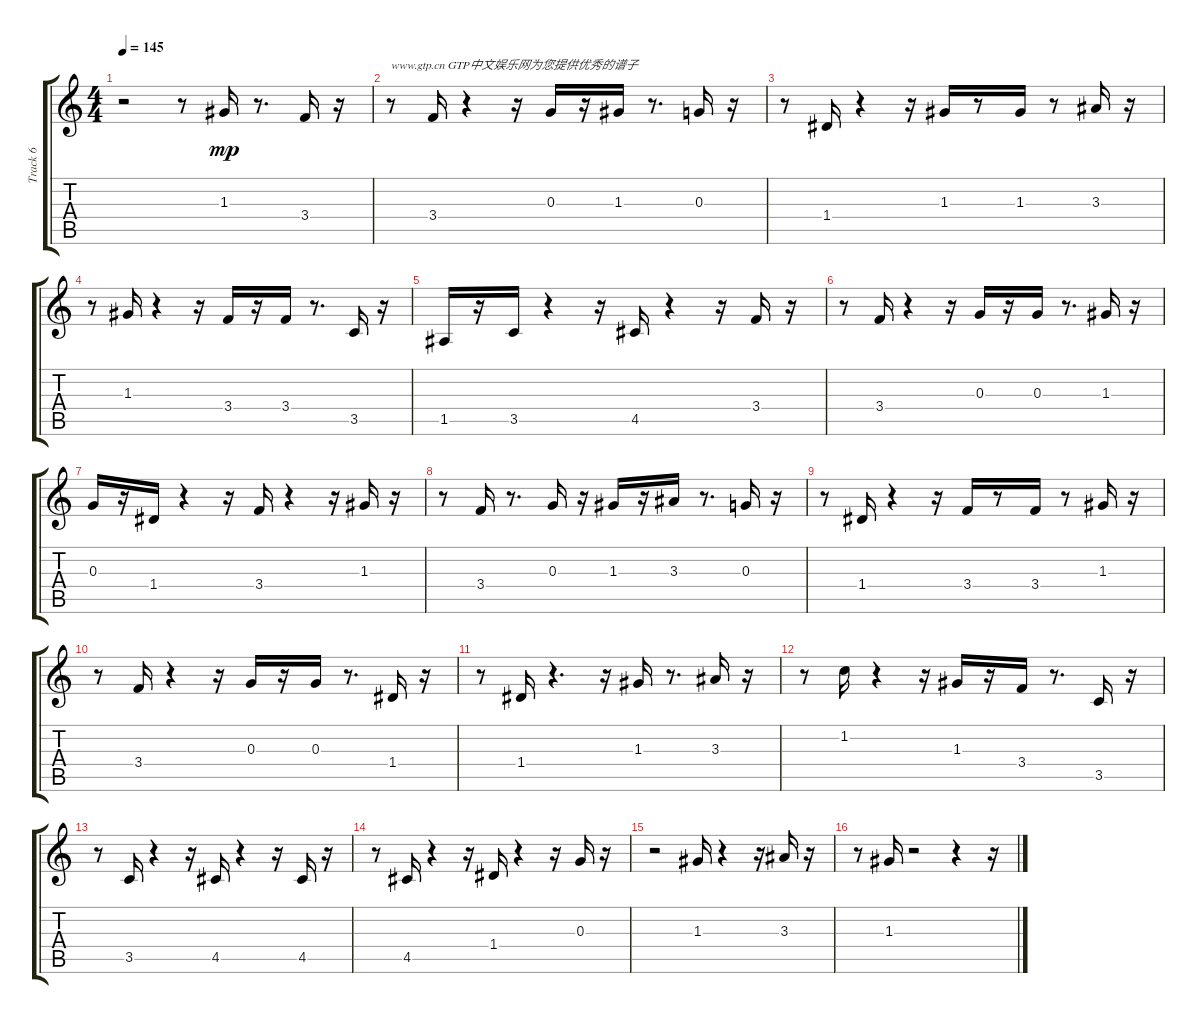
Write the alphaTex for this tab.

\track ("Track 6" "Track 6") {instrument electricguitarmuted}
\staff {score tabs}
\tuning (E4 B3 G3 D3 A2 E2) {hide}
\ts (4 4)
\tempo 145
\clef g2
\ks c
r.2{dy mp instrument electricguitarmuted} r.8 1.3.16 r.8{d} 3.4.16 r.16 |
r.8{txt "www.gtp.cn GTP中文娱乐网为您提供优秀的谱子"} 3.4.16 r.4 r.16 0.3.16 r.16 1.3.16 r.8{d} 0.3.16 r.16 |
r.8 1.4.16 r.4 r.16 1.3.16 r.8 1.3.16 r.8 3.3.16 r.16 |
r.8 1.3.16 r.4 r.16 3.4.16 r.16 3.4.16 r.8{d} 3.5.16 r.16 |
1.5.16 r.16 3.5.16 r.4 r.16 4.5.16 r.4 r.16 3.4.16 r.16 |
r.8 3.4.16 r.4 r.16 0.3.16 r.16 0.3.16 r.8{d} 1.3.16 r.16 |
0.3.16 r.16 1.4.16 r.4 r.16 3.4.16 r.4 r.16 1.3.16 r.16 |
r.8 3.4.16 r.8{d} 0.3.16 r.16 1.3.16 r.16 3.3.16 r.8{d} 0.3.16 r.16 |
r.8 1.4.16 r.4 r.16 3.4.16 r.8 3.4.16 r.8 1.3.16 r.16 |
r.8 3.4.16 r.4 r.16 0.3.16 r.16 0.3.16 r.8{d} 1.4.16 r.16 |
r.8 1.4.16 r.4{d} r.16 1.3.16 r.8{d} 3.3.16 r.16 |
r.8 1.2.16 r.4 r.16 1.3.16 r.16 3.4.16 r.8{d} 3.5.16 r.16 |
r.8 3.5.16 r.4 r.16 4.5.16 r.4 r.16 4.5.16 r.16 |
r.8 4.5.16 r.4 r.16 1.4.16 r.4 r.16 0.3.16 r.16 |
r.2 1.3.16 r.4 r.16 3.3.16 r.16 |
r.8 1.3.16 r.2 r.4 r.16
